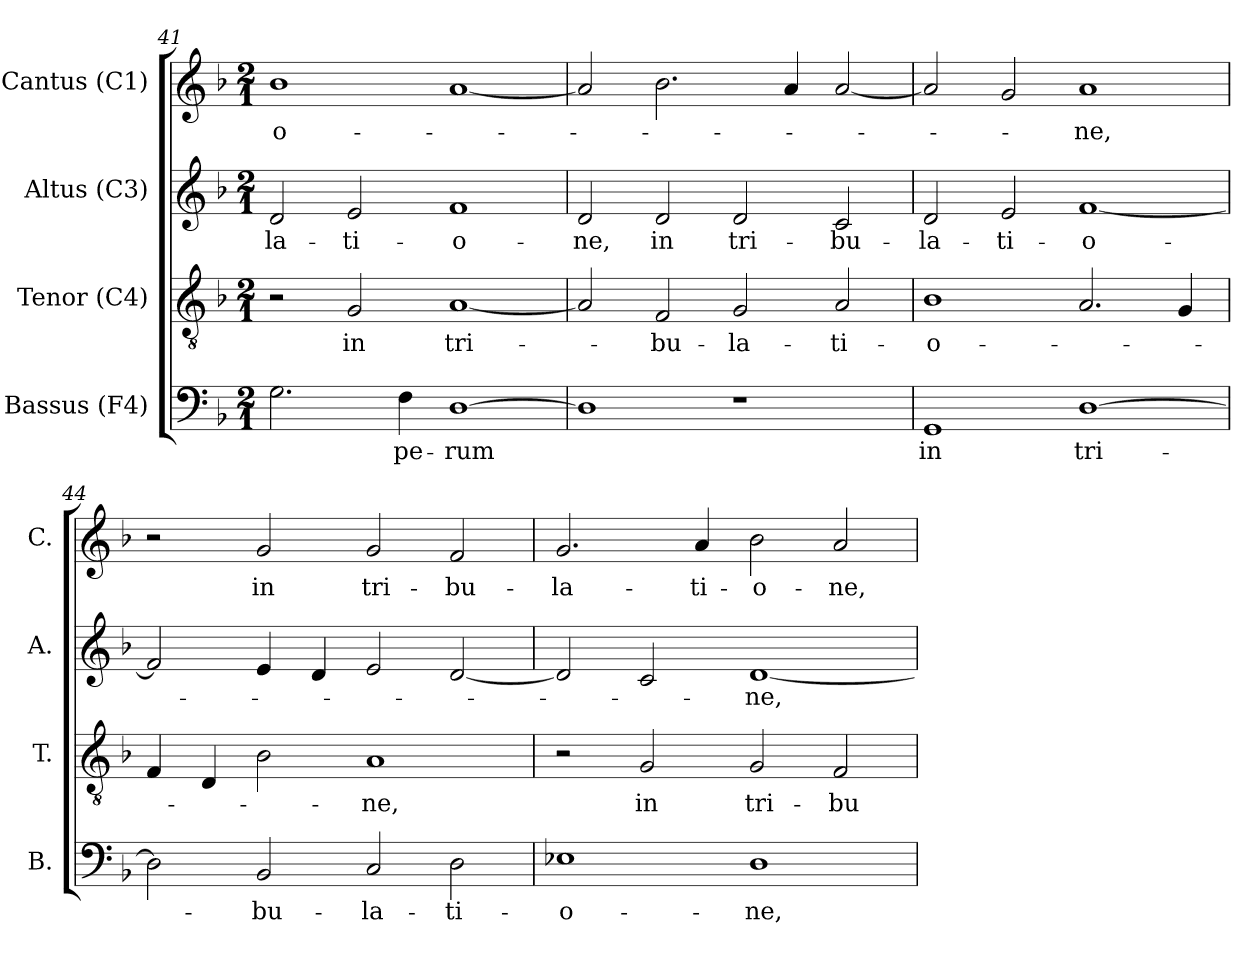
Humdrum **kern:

**kern	**text	**kern	**text	**kern	**text	**kern	**text
*part4	*part4	*part3	*part3	*part2	*part2	*part1	*part1
*staff4	*staff4	*staff3	*staff3	*staff2	*staff2	*staff1	*staff1
*I"Bassus (F4)	*	*I"Tenor (C4)	*	*I"Altus (C3)	*	*I"Cantus (C1)	*
*I'B.	*	*I'T.	*	*I'A.	*	*I'C.	*
*clefF4	*	*clefGv2	*	*clefG2	*	*clefG2	*
*	*	*ITrd7c12	*	*ITrd7c12	*	*ITrd7c12	*
*k[b-]	*	*k[b-]	*	*k[b-]	*	*k[b-]	*
*F:	*	*F:	*	*F:	*	*F:	*
*M2/1	*	*M2/1	*	*M2/1	*	*M2/1	*
=41	=41	=41	=41	=41	=41	=41	=41
!	!	!	!	!	!LO:LY:b:color=#000000	!	!
!	!	!	!	!	!	!	!LO:LY:b:color=#000000
2.Gi\	.	2r	.	2Di/	-la-	1B-i	-o-
!	!	!	!LO:LY:b:color=#000000	!	!	!	!
!	!	!	!	!	!LO:LY:b:color=#000000	!	!
.	.	2GGi/	in	2Ei/	-ti-	.	.
!	!LO:LY:b:color=#000000	!	!	!	!	!	!
4Fi\	-pe-	.	.	.	.	.	.
!	!LO:LY:b:color=#000000	!	!	!	!	!	!
!	!	!	!LO:LY:b:color=#000000	!	!	!	!
!	!	!	!	!	!LO:LY:b:color=#000000	!	!
[1Di	-rum	[1AAi	tri-	1Fi	-o-	[1Ai	.
=42	=42	=42	=42	=42	=42	=42	=42
!	!	!	!	!	!LO:LY:b:color=#000000	!	!
1Di]	.	2AAi/]	.	2Di/	-ne,	2Ai/]	.
!	!	!	!LO:LY:b:color=#000000	!	!	!	!
!	!	!	!	!	!LO:LY:b:color=#000000	!	!
.	.	2FFi/	-bu-	2Di/	in	2.B-i\	.
!	!	!	!LO:LY:b:color=#000000	!	!	!	!
!	!	!	!	!	!LO:LY:b:color=#000000	!	!
1r	.	2GGi/	-la-	2Di/	tri-	.	.
.	.	.	.	.	.	4Ai/	.
!	!	!	!LO:LY:b:color=#000000	!	!	!	!
!	!	!	!	!	!LO:LY:b:color=#000000	!	!
.	.	2AAi/	-ti-	2Ci/	-bu-	[2Ai/	.
!!LO:LB:g=z
=43	=43	=43	=43	=43	=43	=43	=43
!	!LO:LY:b:color=#000000	!	!	!	!	!	!
!	!	!	!LO:LY:b:color=#000000	!	!	!	!
!	!	!	!	!	!LO:LY:b:color=#000000	!	!
1GGi	in	1BB-i	-o-	2Di/	-la-	2Ai/]	.
!	!	!	!	!	!LO:LY:b:color=#000000	!	!
.	.	.	.	2Ei/	-ti-	2Gi/	.
!	!LO:LY:b:color=#000000	!	!	!	!	!	!
!	!	!	!	!	!LO:LY:b:color=#000000	!	!
!	!	!	!	!	!	!	!LO:LY:b:color=#000000
[1Di	tri-	2.AAi/	.	[1Fi	-o-	1Ai	-ne,
.	.	4GGi/	.	.	.	.	.
=44	=44	=44	=44	=44	=44	=44	=44
2Di\]	.	4FFi/	.	2Fi/]	.	2r	.
.	.	4DDi/	.	.	.	.	.
!	!LO:LY:b:color=#000000	!	!	!	!	!	!
!	!	!	!	!	!	!	!LO:LY:b:color=#000000
2BB-i/	-bu-	2BB-i\	.	4Ei/	.	2Gi/	in
.	.	.	.	4Di/	.	.	.
!	!LO:LY:b:color=#000000	!	!	!	!	!	!
!	!	!	!LO:LY:b:color=#000000	!	!	!	!
!	!	!	!	!	!	!	!LO:LY:b:color=#000000
2Ci/	-la-	1AAi	-ne,	2Ei/	.	2Gi/	tri-
!	!LO:LY:b:color=#000000	!	!	!	!	!	!
!	!	!	!	!	!	!	!LO:LY:b:color=#000000
2Di\	-ti-	.	.	[2Di/	.	2Fi/	-bu-
=45	=45	=45	=45	=45	=45	=45	=45
!	!LO:LY:b:color=#000000	!	!	!	!	!	!
!	!	!	!	!	!	!	!LO:LY:b:color=#000000
1E-i	-o-	2r	.	2Di/]	.	2.Gi/	-la-
!	!	!	!LO:LY:b:color=#000000	!	!	!	!
.	.	2GGi/	in	2Ci/	.	.	.
!	!	!	!	!	!	!	!LO:LY:b:color=#000000
.	.	.	.	.	.	4Ai/	-ti-
!	!LO:LY:b:color=#000000	!	!	!	!	!	!
!	!	!	!LO:LY:b:color=#000000	!	!	!	!
!	!	!	!	!	!LO:LY:b:color=#000000	!	!
!	!	!	!	!	!	!	!LO:LY:b:color=#000000
1Di	-ne,	2GGi/	tri-	[1Di	-ne,	2B-i\	-o-
!	!	!	!LO:LY:b:color=#000000	!	!	!	!
!	!	!	!	!	!	!	!LO:LY:b:color=#000000
.	.	2FFi/	-bu-	.	.	2Ai/	-ne,
=	=	=	=	=	=	=	=
*-	*-	*-	*-	*-	*-	*-	*-
